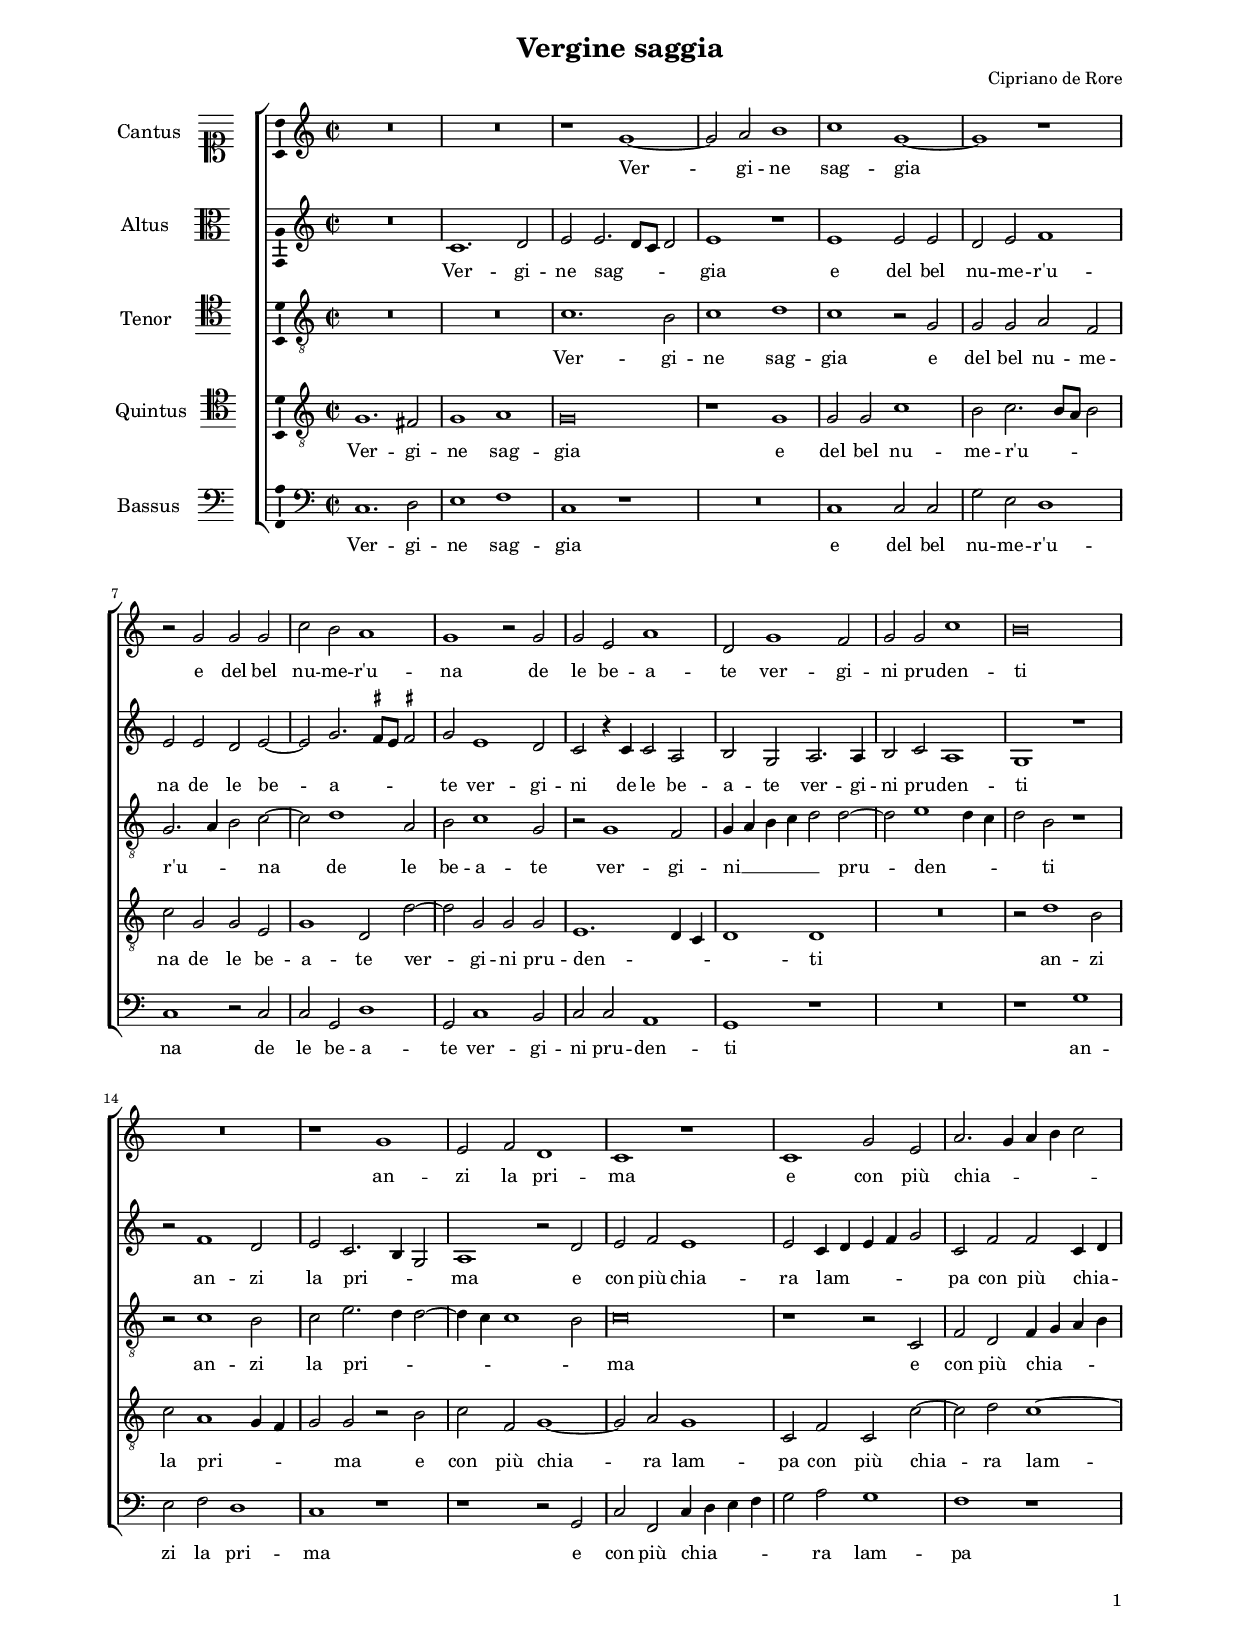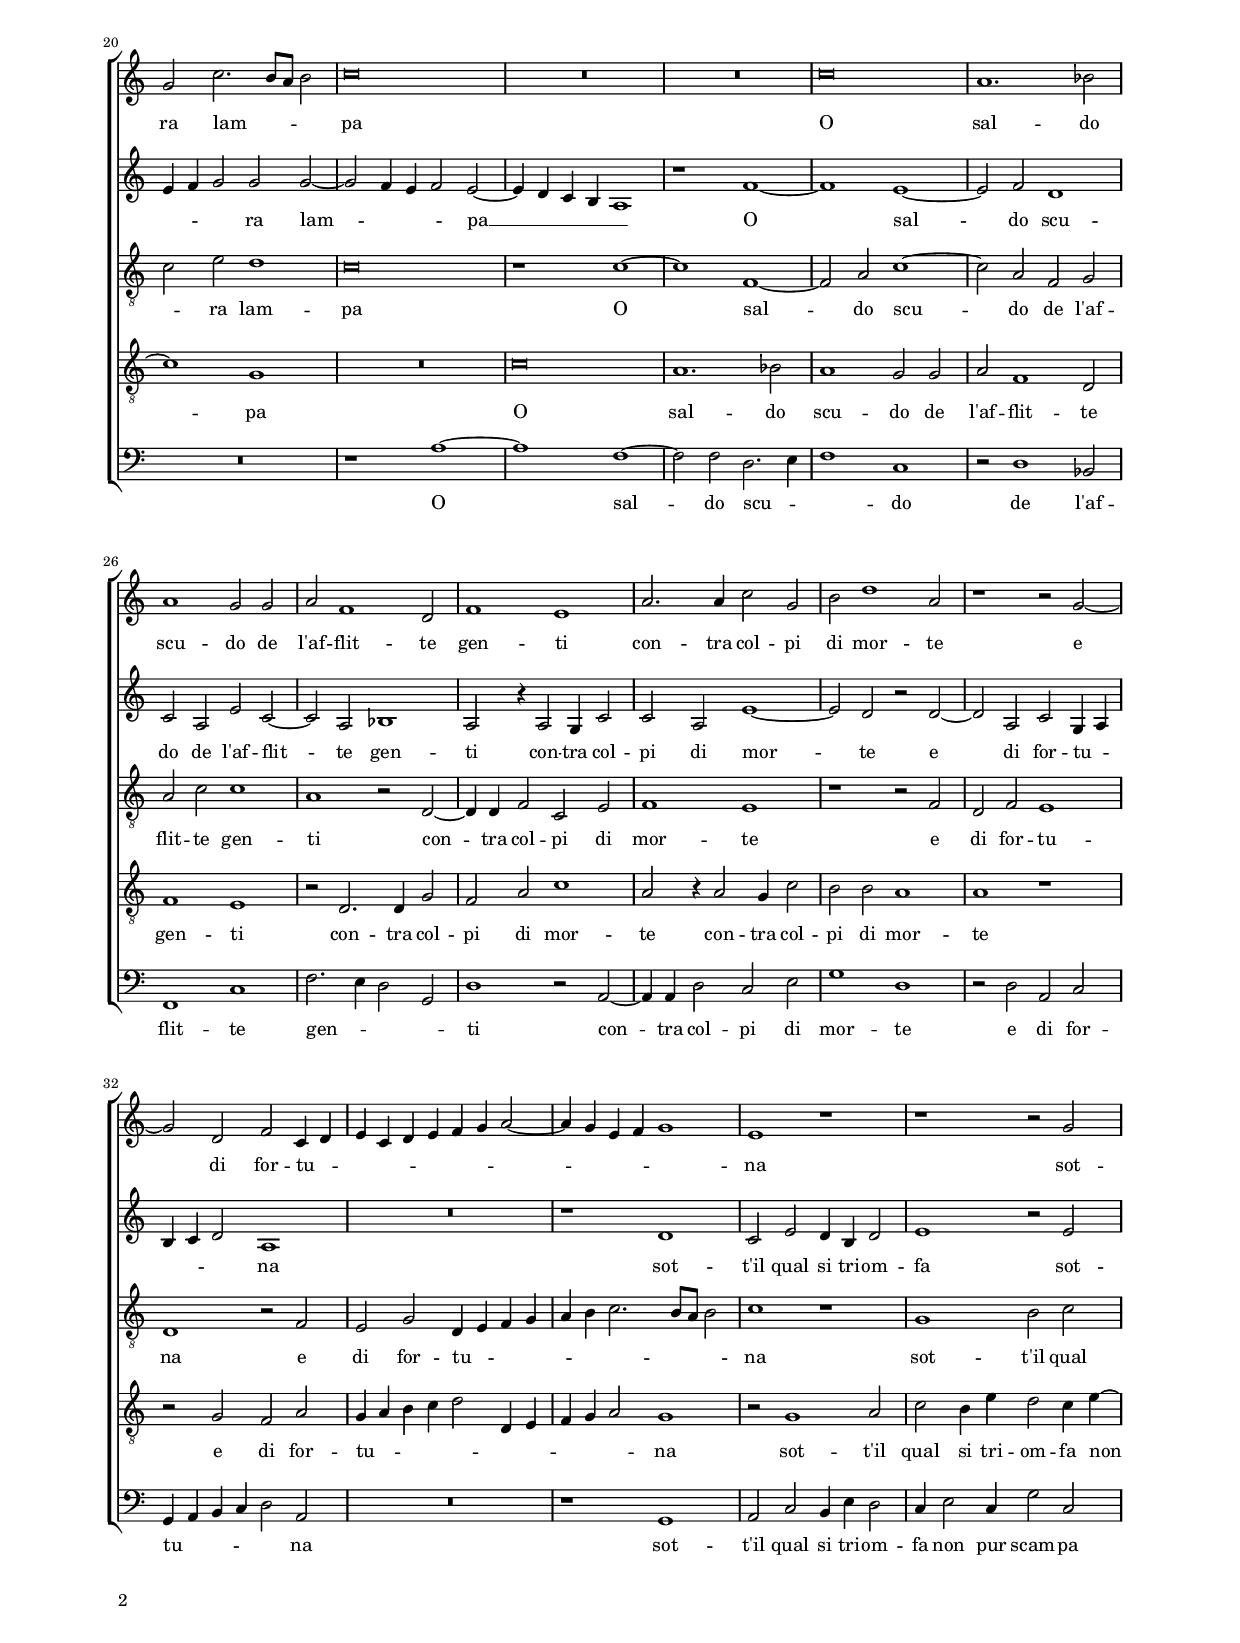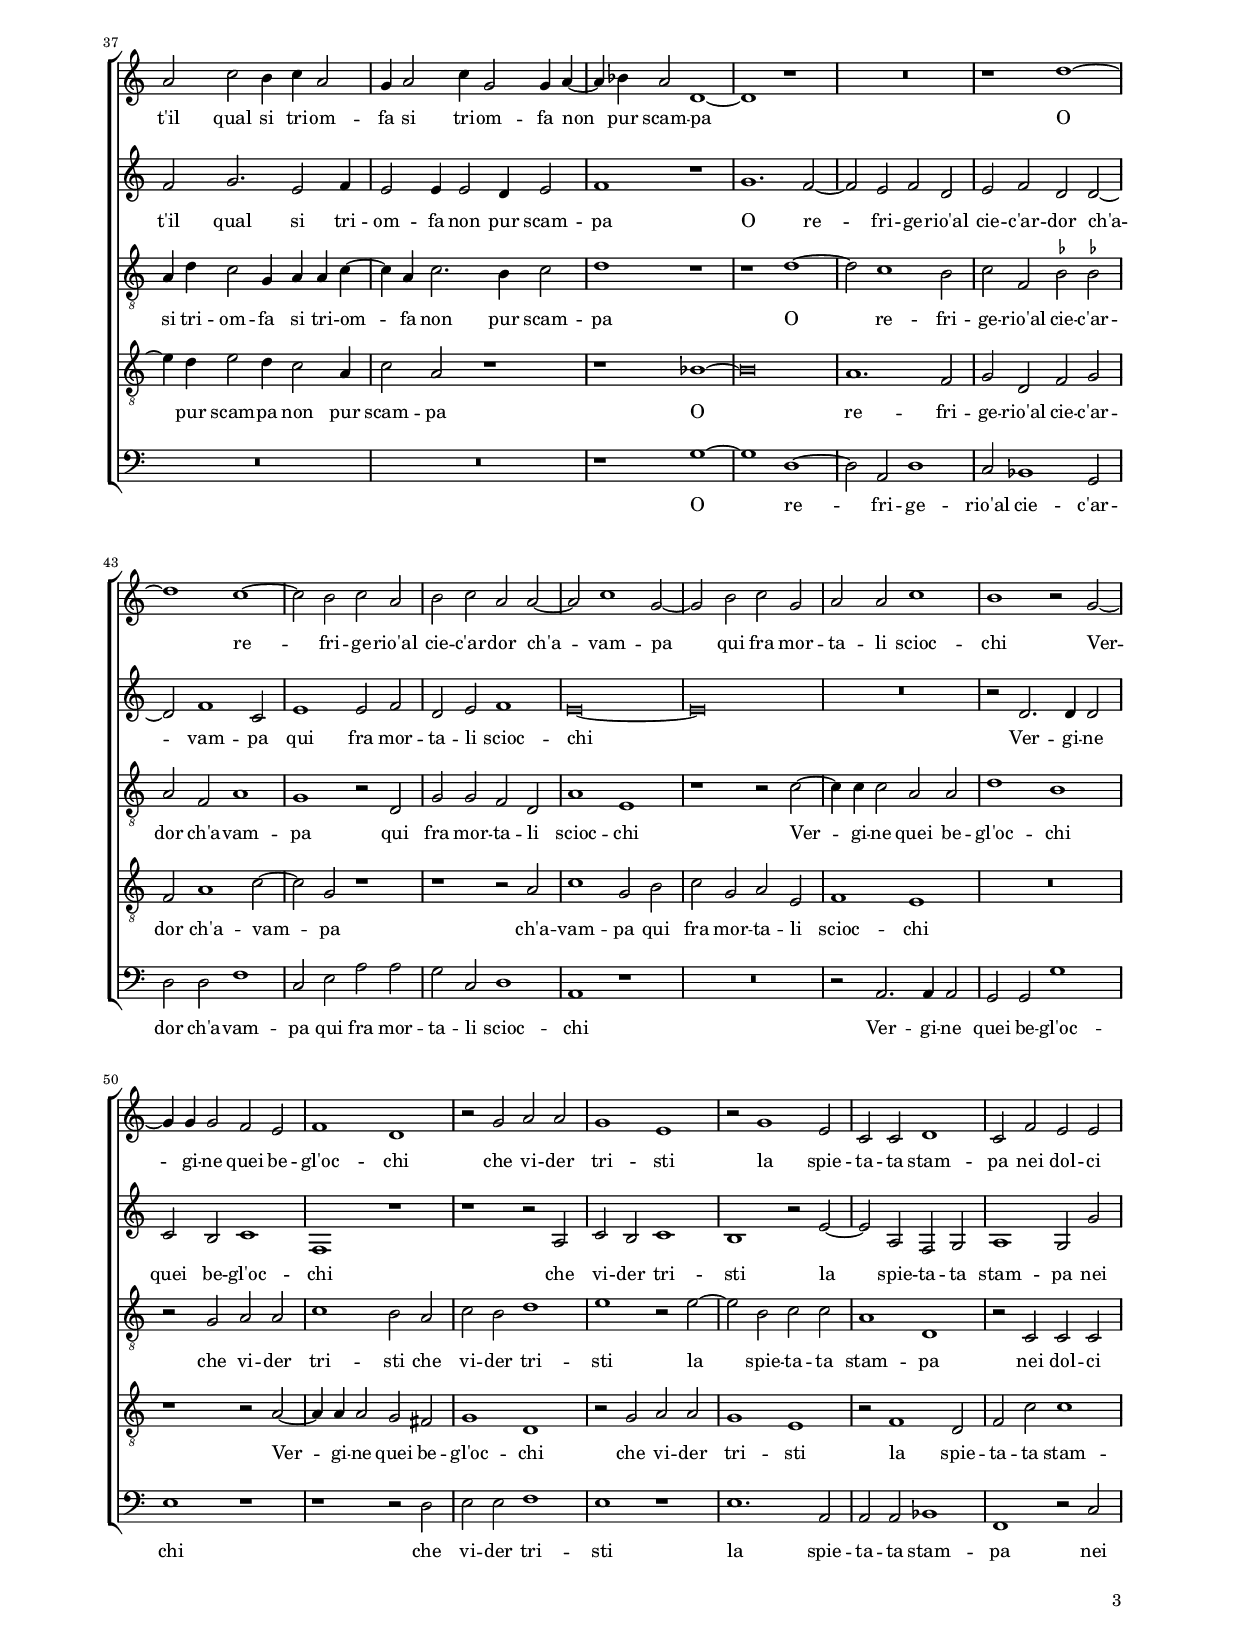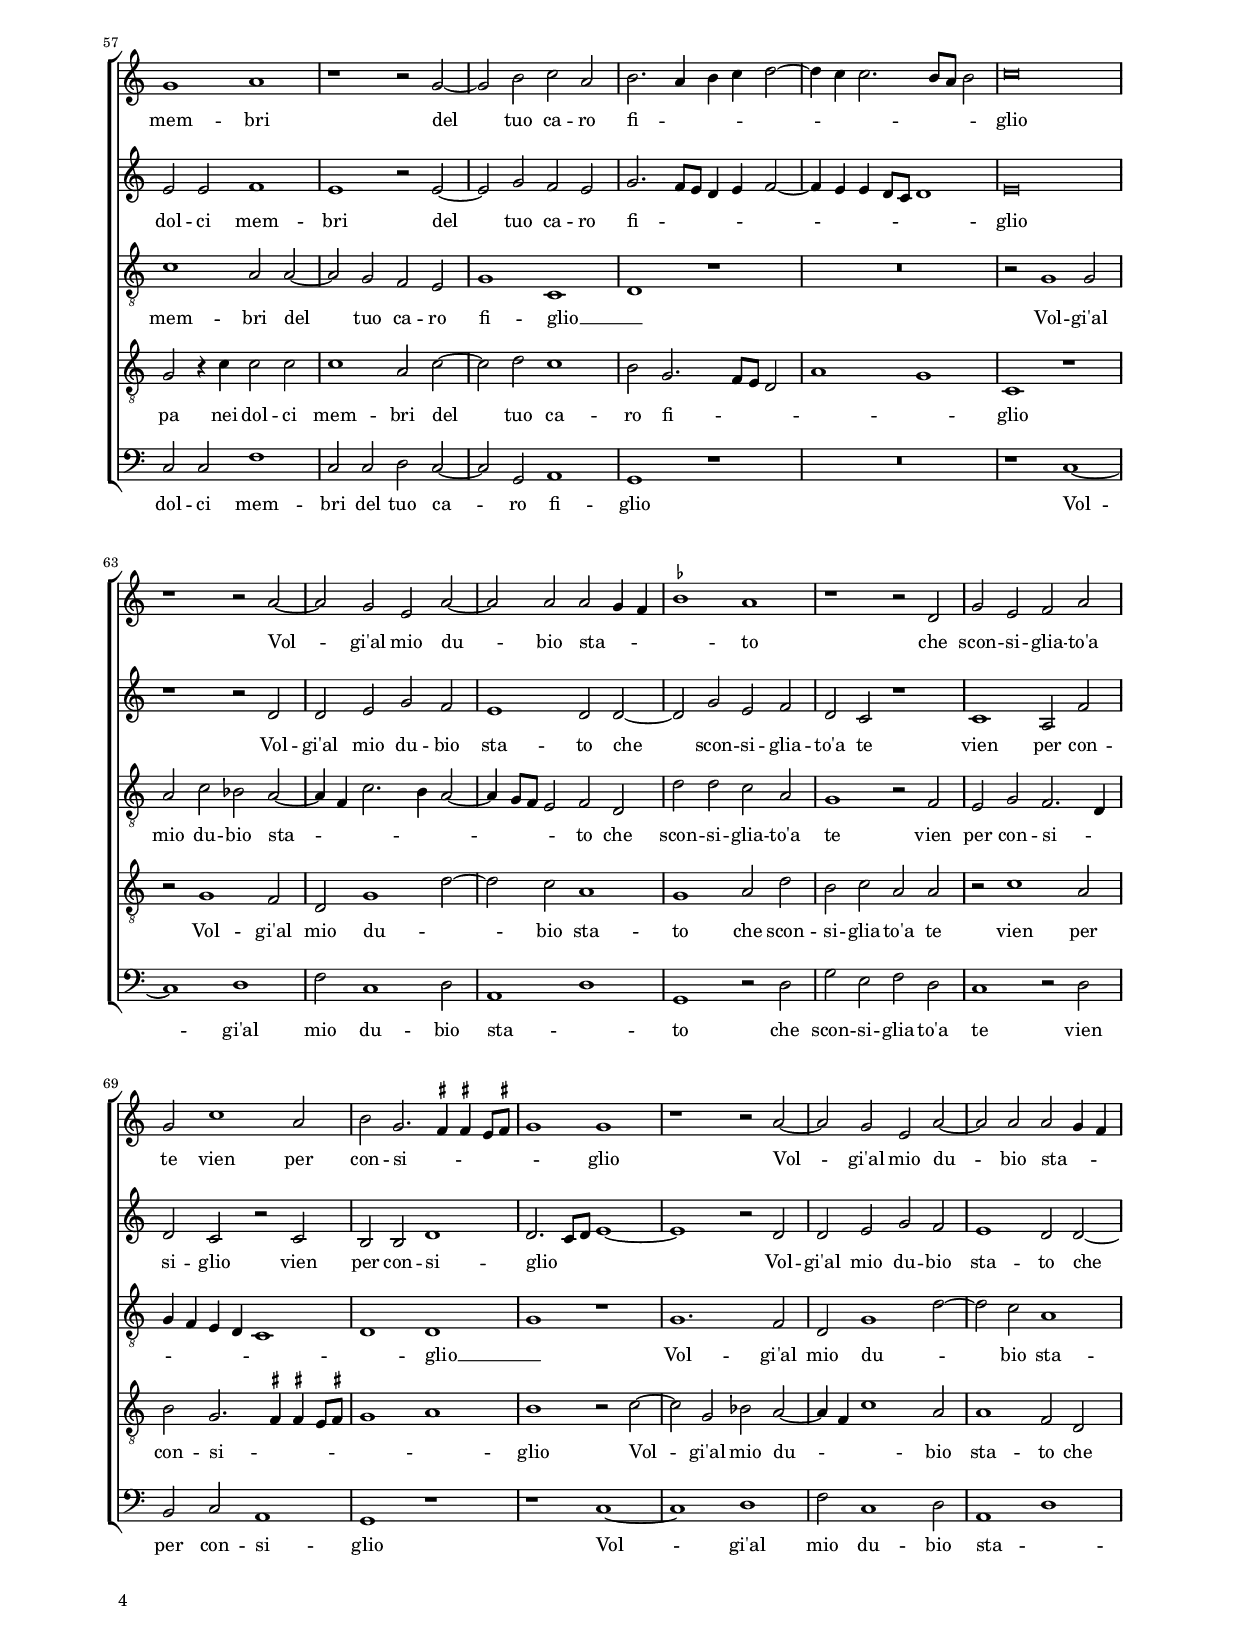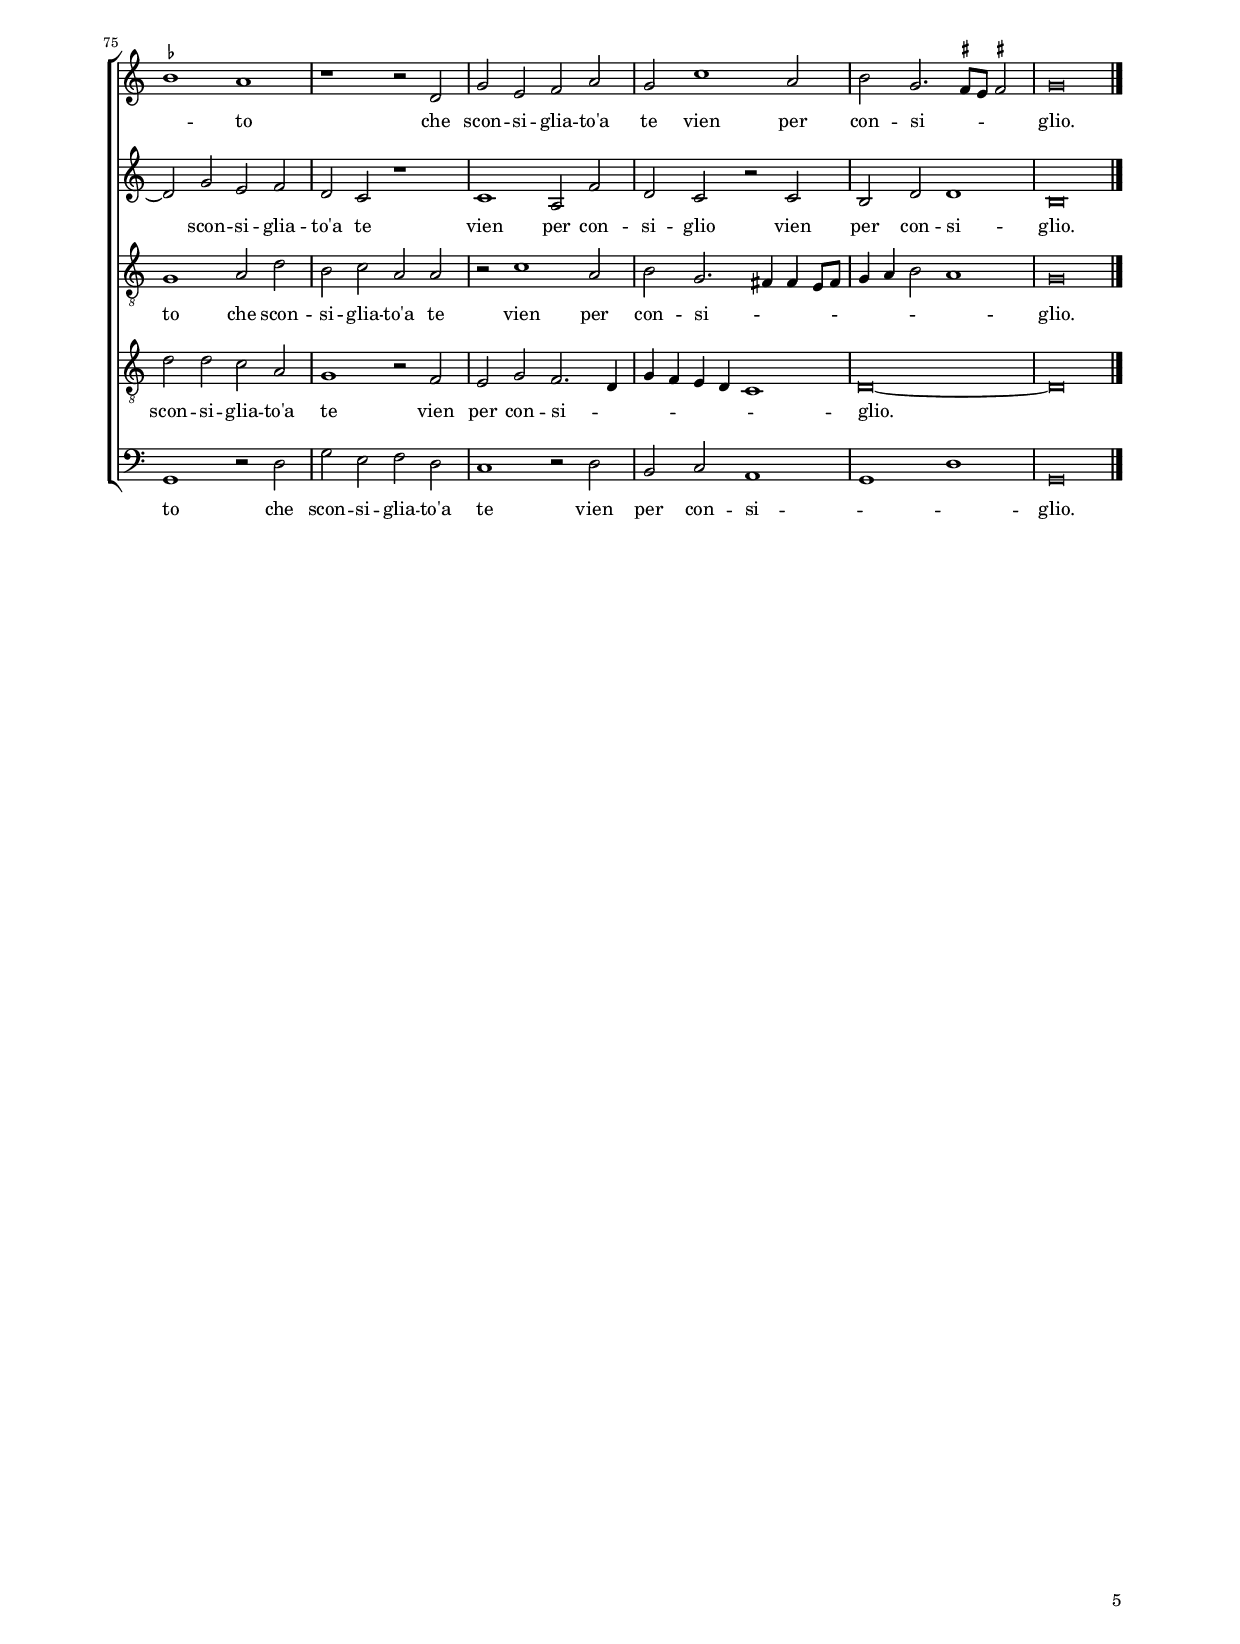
\header
{
  title="Vergine saggia"
  composer="Cipriano de Rore"
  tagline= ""
}

\version "2.24.1"
\include "deutsch.ly"
#(set-global-staff-size 15)
% #(set-default-paper-size "letter")
#(ly:set-option 'point-and-click #f)

	
\paper
	{
	top-margin = 1.8 \cm
	bottom-margin = 1.2 \cm
	left-margin = 2 \cm
	right-margin = 2 \cm
	ragged-bottom = ##f
	ragged-last-bottom = ##t
	print-page-number = ##f
	system-system-spacing = #'((basic-distance . 16) (minimum-distance . 14) (padding . 5) (strechability . 150))
	oddFooterMarkup=\markup   \fill-line { "" \fromproperty #'page:page-number-string }
	evenFooterMarkup=\markup  \fill-line { \fromproperty #'page:page-number-string "" }
	last-bottom-spacing = #'((basic-distance . 12) (minimum-distance . 7) (padding . 4))
%	systems-per-page = 3
%	min-systems-per-page = 3
	markup-system-spacing.basic-distance = #12
	}

	
global = {
	\key c \major
	\time 2/2 \set Score.measureLength = #(ly:make-moment 2/1)
	\skip 1*2*80 \bar "|."
	}

	ficta = { \once \set suggestAccidentals = ##t }
	
	forget = #(define-music-function (music) (ly:music?) #{
		\accidentalStyle forget
		$music
		\accidentalStyle default
		#})
	
	m = \melisma
	me = \melismaEnd



incipitcantus = \markup { \score {
	{
	\set Staff.instrumentName = \markup { \fontsize #1 "Cantus" }
	\key c \major
	\clef soprano
	s4 \bar ""
	}
	\layout  {
	raggedright = ##t
	indent = 1.6 \cm
	line-width = 2.2\cm
	\context { \Staff \remove Time_signature_engraver }
	\override Staff.Clef.Y-extent = #'(0 . 0)
	}} \hspace #1 }
	
      
incipitaltus = \markup { \score {
	{
	\set Staff.instrumentName = \markup { \fontsize #1 "Altus" }
	\key c \major
	\clef alto
	s4 \bar ""
	}
	\layout  {
	raggedright = ##t
	indent = 1.6 \cm
	line-width = 2.2\cm
	\context { \Staff \remove Time_signature_engraver }
	\override Staff.Clef.Y-extent = #'(0 . 0)
	}} \hspace #1 }


incipittenor = \markup { \score {
	{
	\set Staff.instrumentName = \markup { \fontsize #1 "Tenor" }
	\key c \major
	\clef tenor
	s4 \bar ""
	}
	\layout  {
	raggedright = ##t
	indent = 1.6 \cm
	line-width = 2.2\cm
	\context { \Staff \remove Time_signature_engraver }
	\override Staff.Clef.Y-extent = #'(0 . 0)
	}} \hspace #1 }
      
      
incipitquintus = \markup { \score {
	{
	\set Staff.instrumentName = \markup { \fontsize #1 "Quintus" }
	\key c \major
	\clef tenor
	s4 \bar ""
	}
	\layout  {
	raggedright = ##t
	indent = 1.6 \cm
	line-width = 2.2\cm
	\context { \Staff \remove Time_signature_engraver }
	\override Staff.Clef.Y-extent = #'(0 . 0)
	}} \hspace #1 }
      
      
incipitbassus = \markup { \score {
	{
	\set Staff.instrumentName = \markup { \fontsize #1 "Bassus" }
	\key c \major
	\clef bass
	s4 \bar ""
	}
	\layout  {
	raggedright = ##t
	indent = 1.6 \cm
	line-width = 2.2\cm
	\context { \Staff \remove Time_signature_engraver }
	\override Staff.Clef.Y-extent = #'(0 . 0)
	}} \hspace #1 }


cantus =  \relative c''
	{
	R\breve
	R\breve
	r1 g~
	g2 a h1
%5
	c1 g~ |
	g1 r
	r2 g g g
	c2 h a1
	g1 r2 g
%10
	g2 e a1 |
	d,2 g1 f2
	g2 g c1
	h\breve
	R\breve
%15
	r1 g |
	e2 f d1
	c1 r
	c1 g'2 e
	a2. \m g4 a h c2 \me
%20
	g2 c2. \m h8 a h2 \me |
	c\breve
	R\breve
	R\breve
	c\breve
%25
	a1. b2 |
	a1 g2 g
	a2 f1 d2
	f1 e
	a2. a4 c2 g
%30
	h2 d1 a2 |
	r1 r2 g~
	g2 d f c4 \m d
	e4 c d e f g a2~
	a4 g e f g1 \me
%35
	e1 r |
	r1 r2 g
	a2 c h4 c a2
	g4 a2 c4 g2 g4 a~
	a4 b a2 d,1~
%40
	d1 r |
	R\breve
	r1 d'~
	d1 c~
	c2 h c a
%45
	h2 c a a~ |
	a2 c1 g2~
	g2 h c g
	a2 a c1
	h1 r2 g~ |
%50
	g4 g g2 f e |
	f1 d
	r2 g a a
	g1 e
	r2 g1 e2
%55
	c2 c d1 |
	c2 f e e
	g1 a
	r1 r2 g~
	g2 h c a
%60
	h2. \m a4 h c d2~ |
	d4 c c2. h8 a h2 \me
	c\breve
	r1 r2 a~
	a2 g e a~
%65
	a2 a a \m g4 f |
	\ficta b1 \me a
	r1 r2 d,
	g2 e f a
	g2 c1 a2
%70
	h2 g2. \m \ficta fis4 \ficta fis! e8 \ficta fis! |
	g1 \me g
	r1 r2 a~
	a2 g e a~
	a2 a a \m g4 f
%75
	\ficta b1 \me a |
	r1 r2 d,
	g2 e f a
	g2 c1 a2
	h2 g2. \m \ficta fis8 e \ficta fis!2 \me
%80
	g\breve |
	}


altus =  \relative c'
        {
	R\breve
	c1. d2
	e2 e2. \m d8 c d2 \me
	e1 r
%5
	e1 e2 e |
	d2 e f1
	e2 e d e~
	e2 g2. \m \ficta fis8 e \ficta fis!2 \me
	g2 e1 d2
%10
	c2 r4 c c2 a |
	h2 g a2. a4
	h2 c a1
	g1 r
	r2 f'1 d2
%15
	e2 c2. \m h4 g2 \me |
	a1 r2 d
	e2 f e1
	e2 c4 \m d e f g2 \me
	c,2 f f c4 \m d
%20
	e4 f g2 \me g g~ |
	g2 \m f4 e f2 \me e~
	e4 \m d c h a1 \me
	r1 f'~
	f1 e~
%25
	e2 f d1 |
	c2 a e' c~
	c2 a b1
	a2 r4 a2 g4 c2
	c2 a e'1~
%30
	e2 d r d~ |
	d2 a c g4 \m a
	h4 c d2 \me a1
	R\breve
	r1 d
%35
	c2 e d4 h d2 |
	e1 r2 e
	f2 g2. e2 f4
	e2 e4 e2 d4 e2
	f1 r
%40
	g1. f2~ |
	f2 e f d
	e2 f d d~
	d2 f1 c2
	e1 e2 f
%45
	d2 e f1 |
	e\breve~
	e\breve
	R\breve
	r2 d2. d4 d2
%50
	c2 h c1 |
	f,1 r
	r1 r2 a
	c2 h c1
	h1 r2 e~
%55
	e2 a, f g |
	a1 g2 g'
	e2 e f1
	e1 r2 e~
	e2 g f e
%60
	g2. \m f8 e d4 e f2~ |
	f4 e e d8 c d1 \me
	e\breve
	r1 r2 d
	d2 e g f
%65
	e1 d2 d~ |
	d2 g e f
	d2 c r1
	c1 a2 f'
	d2 c r c
%70
	h2 h d1
	d2. \m c8 d e1~
	e1 \me r2 d
	d2 e g f
	e1 d2 d~
%75
	d2 g e f |
	d2 c r1
	c1 a2 f'
	d2 c r c
	h2 d d1
%80
	h\breve |
	}


tenor =  \relative c'
	{
	R\breve
	R\breve
	c1. h2
	c1 d |
%5
	c1 r2 g
	g2 g a f
	g2. \m a4 h2 \me c~
	c2 d1 a2
	h2 c1 g2 |
%10
	r2 g1 f2
	g4 \m a h c d2 \me d~
	d2 e1 \m d4 c
	d2 \me h r1
	r2 c1 h2 |
%15
	c2 e2. \m d4 d2~
	d4 c c1 h2 \me
	c\breve
	r1 r2 c,
	f2 d f4 \m g a h |
%20
	c2 \me e d1
	c\breve
	r1 c~
	c1 f,~
	f2 a c1~ |
%25
	c2 a f g
	a2 c c1
	a1 r2 d,~
	d4 d f2 c e
	f1 e |
%30
	r1 r2 f
	d2 f e1
	d1 r2 f
	e2 g d4 \m e f g
	a4 h c2. h8 a h2 \me
%35
	c1 r |
	g1 h2 c
	a4 d c2 g4 a a c~
	c4 a c2. h4 c2
	d1 r |
%40
	r1 d~
	d2 c1 h2
	c2 f, \ficta b \ficta b!
	a2 f a1
	g1 r2 d |
%45
	g2 g f d
	a'1 e
	r1 r2 c'~
	c4 c c2 a a
	d1 h |
%50
	r2 g a a
	c1 h2 a
	c2 h d1
	e1 r2 e~
	e2 h c c |
%55
	a1 d,
	r2 c c c
	c'1 a2 a~
	a2 g f e
	g1 c, \m |
%60
	d1 \me r
	R\breve
	r2 g1 g2
	a2 c b a~
	a4 \m f c'2. h4 a2~ |
%65
	a4 g8 f e2 \me f d
	d'2 d c a
	g1 r2 f
	e2 g f2. \m d4
	g4 f e d c1 |
%70
	d1 \me d \m
	g1 \me r
	g1. f2
	d2 g1 \m d'2~
	d2 \me c a1 |
%75
	g1 a2 d
	h2 c a a
	r2 c1 a2
	h2 g2. \m fis4 fis e8 fis
	g4 a h2 a1 \me |
%80
	g\breve |
	}

	
quintus  =  \relative c'
	{
	g1. fis2
	g1 a
	g\breve
	r1 g
%5
	g2 g c1 |
	h2 c2. \m h8 a h2 \me
	c2 g g e
	g1 d2 d'~
	d2 g, g g
%10
	e1. \m d4 c |
	d1 \me d
	R\breve
	r2 d'1 h2
	c2 a1 \m g4 f
%15
	g2 \me g r h |
	c2 f, g1~
	g2 a g1
	c,2 f c c'~
	c2 d c1~
%20
	c1 g |
	R\breve
	c\breve
	a1. b2
	a1 g2 g
%25
	a2 f1 d2 |
	f1 e
	r2 d2. d4 g2
	f2 a c1
	a2 r4 a2 g4 c2
%30
	h2 h a1 |
	a1 r
	r2 g f a
	g4 \m a h c d2 d,4 e
	f4 g a2 \me g1
%35
	r2 g1 a2 |
	c2 h4 e d2 c4 e~
	e4 d e2 d4 c2 a4
	c2 a r1
	r1 b~
%40
	b\breve |
	a1. f2
	g2 d f g
	f2 a1 c2~
	c2 g r1
%45
	r1 r2 a |
	c1 g2 h
	c2 g a e
	f1 e
	R\breve
%50
	r1 r2 a~ |
	a4 a a2 g fis
	g1 d
	r2 g a a
	g1 e
%55
	r2 f1 d2 |
	f2 c' c1
	g2 r4 c c2 c
	c1 a2 c~
	c2 d c1
%60
	h2 g2. \m f8 e d2 |
	a'1 g \me
	c,1 r
	r2 g'1 f2
	d2 g1 \m d'2~
%65
	d2 \me c a1 |
	g1 a2 d
	h2 c a a
	r2 c1 a2
	h2 g2. \m \ficta fis4 \ficta fis! e8 \ficta fis!
%70
	g1 a \me |
	h1 r2 c~
	c2 g b a~
	a4 \m f c'1 \me a2
	a1 f2 d
%75
	d'2 d c a |
	g1 r2 f
	e2 g f2. \m d4
	g4 f e d c1 \me
	d\breve~
%80
	d\breve |
	}


bassus  =  \relative c
	{
	c1. d2
	e1 f
	c1 r
	R\breve
%5
	c1 c2 c |
	g'2 e d1
	c1 r2 c
	c2 g d'1
	g,2 c1 h2
%10
	c2 c a1 |
	g1 r
	R\breve
	r1 g'
	e2 f d1
%15
	c1 r |
	r1 r2 g
	c2 f, c'4 \m d e f
	g2 \me a g1
	f1 r
%20
	R\breve |
	r1 a~
	a1 f~
	f2 f d2. \m e4
	f1 \me c
%25
	r2 d1 b2 |
	f1 c'
	f2. \m e4 d2 g, \me
	d'1 r2 a~
	a4 a d2 c e
%30
	g1 d |
	r2 d a c
	g4 \m a h c d2 \me a
	R\breve
	r1 g
%35
	a2 c h4 e d2 |
	c4 e2 c4 g'2 c,
	R\breve
	R\breve
	r1 g'~
%40
	g1 d~ |
	d2 a d1
	c2 b1 g2
	d'2 d f1
	c2 e a a
%45
	g2 c, d1 |
	a1 r
	R\breve
	r2 a2. a4 a2
	g2 g g'1
%50
	e1 r |
	r1 r2 d
	e2 e f1
	e1 r
	e1. a,2
%55
	a2 a b1 |
	f1 r2 c'
	c2 c f1
	c2 c d c~
	c2 g a1
%60
	g1 r |
	R\breve
	r1 c~
	c1 d
	f2 c1 d2
%65
	a1 \m d \me |
	g,1 r2 d'
	g2 e f d
	c1 r2 d
	h2 c a1
%70
	g1 r |
	r1 c~
	c1 d
	f2 c1 d2
	a1 \m d \me
%75
	g,1 r2 d' |
	g2 e f d
	c1 r2 d
	h2 c a1 \m
	g1 d' \me
%80
	g,\breve |
	}

lyricscantus = \lyricmode {
	Ver -- gi -- ne sag -- gia e del bel nu -- me -- r'u -- na
	de le be -- a -- te ver -- gi -- ni pru -- den -- ti
	an -- zi la pri -- ma e con più chia -- ra lam -- pa
	O sal -- do scu -- do de l'af -- flit -- te gen -- ti
	con -- tra col -- pi di mor -- te e di for -- tu -- na
	sot -- t'il qual si tri -- om -- fa
	si tri -- om -- fa non pur scam -- pa
	O re -- fri -- ge -- rio'al cie -- c'ar -- dor ch'a -- vam -- pa
	qui fra mor -- ta -- li scioc -- chi
	Ver -- gi -- ne quei be -- gl'oc -- chi
	che vi -- der tri -- sti la spie -- ta -- ta stam -- pa
	nei dol -- ci mem -- bri del tuo ca -- ro fi -- glio
	Vol -- gi'al mio du -- bio sta -- to
	che scon -- si -- glia -- to'a te vien per con -- si -- glio
	Vol -- gi'al mio du -- bio sta -- to
	che scon -- si -- glia -- to'a te vien per con -- si -- glio.
	}


lyricsaltus = \lyricmode {
	Ver -- gi -- ne sag -- gia e del bel nu -- me -- r'u -- na
	de le be -- a -- te ver -- gi -- ni
	de le be -- a -- te ver -- gi -- ni pru -- den -- ti
	an -- zi la pri -- ma e con più chia -- ra lam -- pa
	con più chia -- ra lam -- pa __
	O sal -- do scu -- do de l'af -- flit -- te gen -- ti
	con -- tra col -- pi di mor -- te e di for -- tu -- na
	sot -- t'il qual si tri -- om -- fa
	sot -- t'il qual si tri -- om -- fa non pur scam -- pa
	O re -- fri -- ge -- rio'al cie -- c'ar -- dor ch'a -- vam -- pa
	qui fra mor -- ta -- li scioc -- chi
	Ver -- gi -- ne quei be -- gl'oc -- chi
	che vi -- der tri -- sti la spie -- ta -- ta stam -- pa
	nei dol -- ci mem -- bri del tuo ca -- ro fi -- glio
	Vol -- gi'al mio du -- bio sta -- to
	che scon -- si -- glia -- to'a te vien per con -- si -- glio
	vien per con -- si -- glio
	Vol -- gi'al mio du -- bio sta -- to
	che scon -- si -- glia -- to'a te vien per con -- si -- glio
	vien per con -- si -- glio.
	}


lyricstenor = \lyricmode {
	Ver -- gi -- ne sag -- gia e del bel nu -- me -- r'u -- na
	de le be -- a -- te ver -- gi -- ni __ pru -- den -- ti
	an -- zi la pri -- ma e con più chia -- ra lam -- pa
	O sal -- do scu -- do de l'af -- flit -- te gen -- ti
	con -- tra col -- pi di mor -- te e di for -- tu -- na
	e di for -- tu -- na
	sot -- t'il qual si tri -- om -- fa
	si tri -- om -- fa non pur scam -- pa
	O re -- fri -- ge -- rio'al cie -- c'ar -- dor ch'a -- vam -- pa
	qui fra mor -- ta -- li scioc -- chi
	Ver -- gi -- ne quei be -- gl'oc -- chi
	che vi -- der tri -- sti
	che vi -- der tri -- sti la spie -- ta -- ta stam -- pa
	nei dol -- ci mem -- bri del tuo ca -- ro fi -- glio __
	Vol -- gi'al mio du -- bio sta -- to
	che scon -- si -- glia -- to'a te vien per con -- si -- glio __
	Vol -- gi'al mio du -- bio sta -- to
	che scon -- si -- glia -- to'a te vien per con -- si -- glio.
	}


lyricsquintus = \lyricmode {
	Ver -- gi -- ne sag -- gia e del bel nu -- me -- r'u -- na
	de le be -- a -- te ver -- gi -- ni pru -- den -- ti
	an -- zi la pri -- ma e con più chia -- ra lam -- pa
	con più chia -- ra lam -- pa
	O sal -- do scu -- do de l'af -- flit -- te gen -- ti
	con -- tra col -- pi di mor -- te
	con -- tra col -- pi di mor -- te e di for -- tu -- na
	sot -- t'il qual si tri -- om -- fa non pur scam -- pa
	non pur scam -- pa
	O re -- fri -- ge -- rio'al cie -- c'ar -- dor ch'a -- vam -- pa
	ch'a -- vam -- pa
	qui fra mor -- ta -- li scioc -- chi
	Ver -- gi -- ne quei be -- gl'oc -- chi
	che vi -- der tri -- sti la spie -- ta -- ta stam -- pa
	nei dol -- ci mem -- bri del tuo ca -- ro fi -- glio
	Vol -- gi'al mio du -- bio sta -- to
	che scon -- si -- glia -- to'a te vien per con -- si -- glio
	Vol -- gi'al mio du -- bio sta -- to
	che scon -- si -- glia -- to'a te vien per con -- si -- glio.
	}


lyricsbassus = \lyricmode {
	Ver -- gi -- ne sag -- gia e del bel nu -- me -- r'u -- na
	de le be -- a -- te ver -- gi -- ni pru -- den -- ti
	an -- zi la pri -- ma e con più chia -- ra lam -- pa
	O sal -- do scu -- do de l'af -- flit -- te gen -- ti
	con -- tra col -- pi di mor -- te e di for -- tu -- na
	sot -- t'il qual si tri -- om -- fa non pur scam -- pa
	O re -- fri -- ge -- rio'al cie -- c'ar -- dor ch'a -- vam -- pa
	qui fra mor -- ta -- li scioc -- chi
	Ver -- gi -- ne quei be -- gl'oc -- chi
	che vi -- der tri -- sti la spie -- ta -- ta stam -- pa
	nei dol -- ci mem -- bri del tuo ca -- ro fi -- glio
	Vol -- gi'al mio du -- bio sta -- to
	che scon -- si -- glia -- to'a te vien per con -- si -- glio
	Vol -- gi'al mio du -- bio sta -- to
	che scon -- si -- glia -- to'a te vien per con -- si -- glio.
	}


\score
{  
	\transpose c c {
	\new ChoirStaff \with { \override StaffGrouper.staff-staff-spacing.basic-distance = #12 }
	<<

	\new Staff << \global
	\new Voice="v1" {
		\set Staff.instrumentName=\incipitcantus
%		\set Staff.instrumentName= "S"
		\set Staff.midiInstrument = "reed organ"
		\clef violin
		\cantus }
	\new Lyrics \lyricsto "v1" {\lyricscantus }
	>>


	\new Staff << \global
	\new Voice="v2" {
		\set Staff.instrumentName=\incipitaltus
%		\set Staff.instrumentName= "A"
		\set Staff.midiInstrument = "reed organ"
		\clef violin 
		\altus}
	\new Lyrics \lyricsto "v2" {\lyricsaltus }
	>>


	\new Staff << \global
	\new Voice="v3" {
		\set Staff.instrumentName=\incipittenor
%		\set Staff.instrumentName= "T"
		\set Staff.midiInstrument = "reed organ"
		\clef "G_8"
		\tenor }
	\new Lyrics \lyricsto "v3" {\lyricstenor }
	>>


	\new Staff << \global
	\new Voice="v5" {
		\set Staff.instrumentName=\incipitquintus
%		\set Staff.instrumentName= "Q"
		\set Staff.midiInstrument = "reed organ"
		\clef "G_8"
		\quintus}
	\new Lyrics \lyricsto "v5" {\lyricsquintus }
	>>


	\new Staff << \global
	\new Voice="v4" {
		\set Staff.instrumentName=\incipitbassus
%		\set Staff.instrumentName= "B"
		\set Staff.midiInstrument = "reed organ"
		\clef bass 
		\bassus }
	\new Lyrics \lyricsto "v4" {\lyricsbassus}
	>>

	>>
	} % transpose

	\layout
	{
	indent = 2.5\cm
	\context { \Lyrics \override VerticalAxisGroup.nonstaff-relatedstaff-spacing.padding = #1.4 }
	\context { \Staff \override TimeSignature.break-visibility = #end-of-line-invisible }
	\context { \Staff \consists Ambitus_engraver }
	\context { \Score \override BarNumber.padding = #2 }
	\context { \Voice \override NoteHead.style = #'baroque }
	}
	
\midi
	{
    	\tempo 2 = 90
	}
	
}


% EOF
